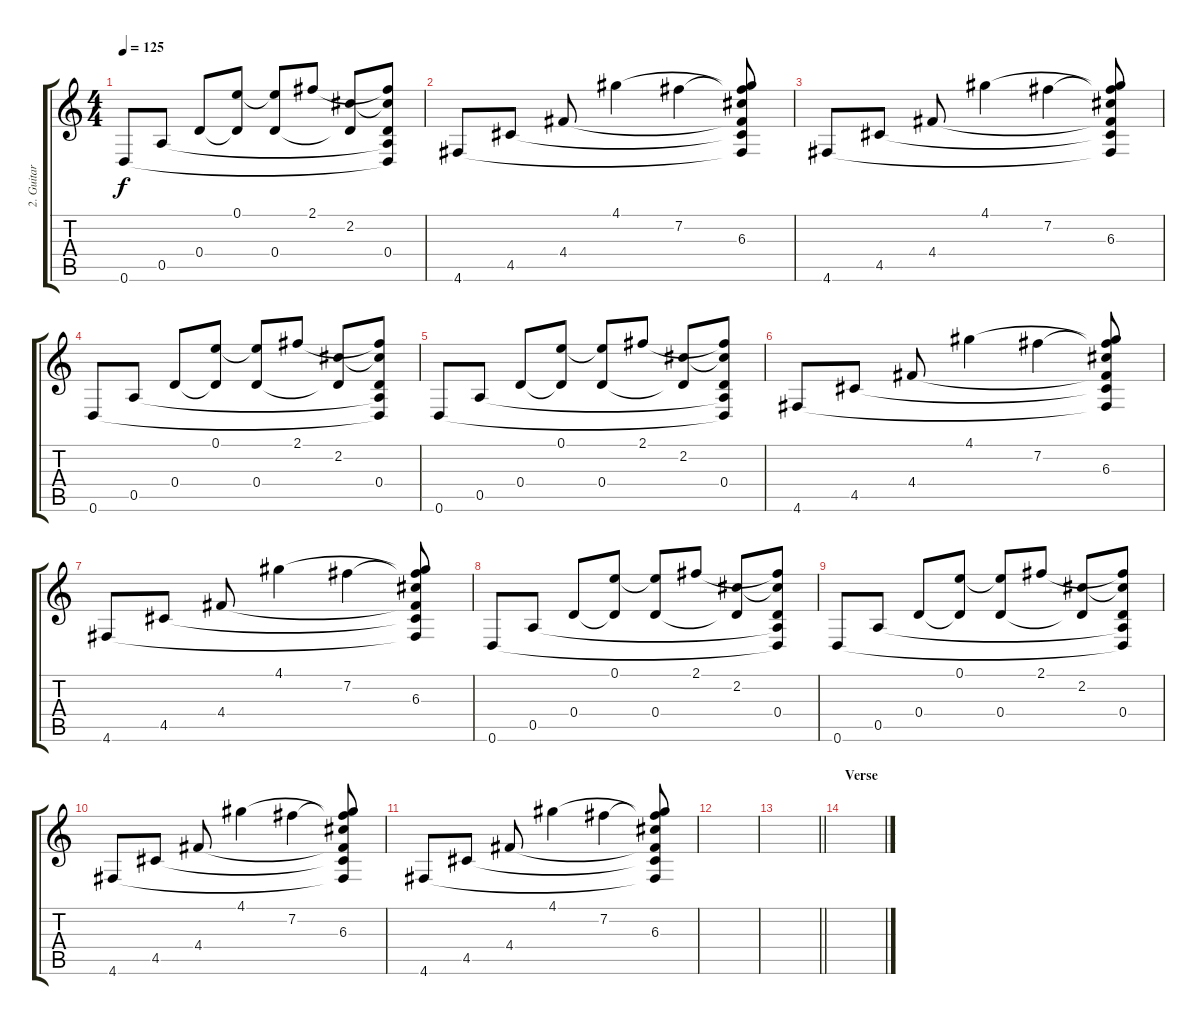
\track ("2. Guitar (Clean/Rythm.)" "2. Guitar ") {instrument electricguitarclean}
\staff {score tabs}
\tuning (E4 B3 G3 D3 A2 D2) {hide}
\ts (4 4)
\tempo 125
\clef g2
\ks c
0.6.8{dy f} 0.5.8 0.4.8 (0.1 0.4{t}).8 (0.1{t} 0.4).8 2.1.8 (2.2 0.4{t}).8 (2.1{t} 2.2{t} 0.4 0.5{t} 0.6{t}).8 |
4.6.8 4.5.8 4.4.8 4.1.4 7.2.4 (4.1{t} 7.2{t} 6.3 4.4{t} 4.5{t} 4.6{t}).8 |
4.6.8 4.5.8 4.4.8 4.1.4 7.2.4 (4.1{t} 7.2{t} 6.3 4.4{t} 4.5{t} 4.6{t}).8 |
0.6.8 0.5.8 0.4.8 (0.1 0.4{t}).8 (0.1{t} 0.4).8 2.1.8 (2.2 0.4{t}).8 (2.1{t} 2.2{t} 0.4 0.5{t} 0.6{t}).8 |
0.6.8 0.5.8 0.4.8 (0.1 0.4{t}).8 (0.1{t} 0.4).8 2.1.8 (2.2 0.4{t}).8 (2.1{t} 2.2{t} 0.4 0.5{t} 0.6{t}).8 |
4.6.8 4.5.8 4.4.8 4.1.4 7.2.4 (4.1{t} 7.2{t} 6.3 4.4{t} 4.5{t} 4.6{t}).8 |
4.6.8 4.5.8 4.4.8 4.1.4 7.2.4 (4.1{t} 7.2{t} 6.3 4.4{t} 4.5{t} 4.6{t}).8 |
0.6.8 0.5.8 0.4.8 (0.1 0.4{t}).8 (0.1{t} 0.4).8 2.1.8 (2.2 0.4{t}).8 (2.1{t} 2.2{t} 0.4 0.5{t} 0.6{t}).8 |
0.6.8 0.5.8 0.4.8 (0.1 0.4{t}).8 (0.1{t} 0.4).8 2.1.8 (2.2 0.4{t}).8 (2.1{t} 2.2{t} 0.4 0.5{t} 0.6{t}).8 |
4.6.8 4.5.8 4.4.8 4.1.4 7.2.4 (4.1{t} 7.2{t} 6.3 4.4{t} 4.5{t} 4.6{t}).8 |
4.6.8 4.5.8 4.4.8 4.1.4 7.2.4 (4.1{t} 7.2{t} 6.3 4.4{t} 4.5{t} 4.6{t}).8 |
|
\barLineRight lightlight
|
\section ("" "Verse")
